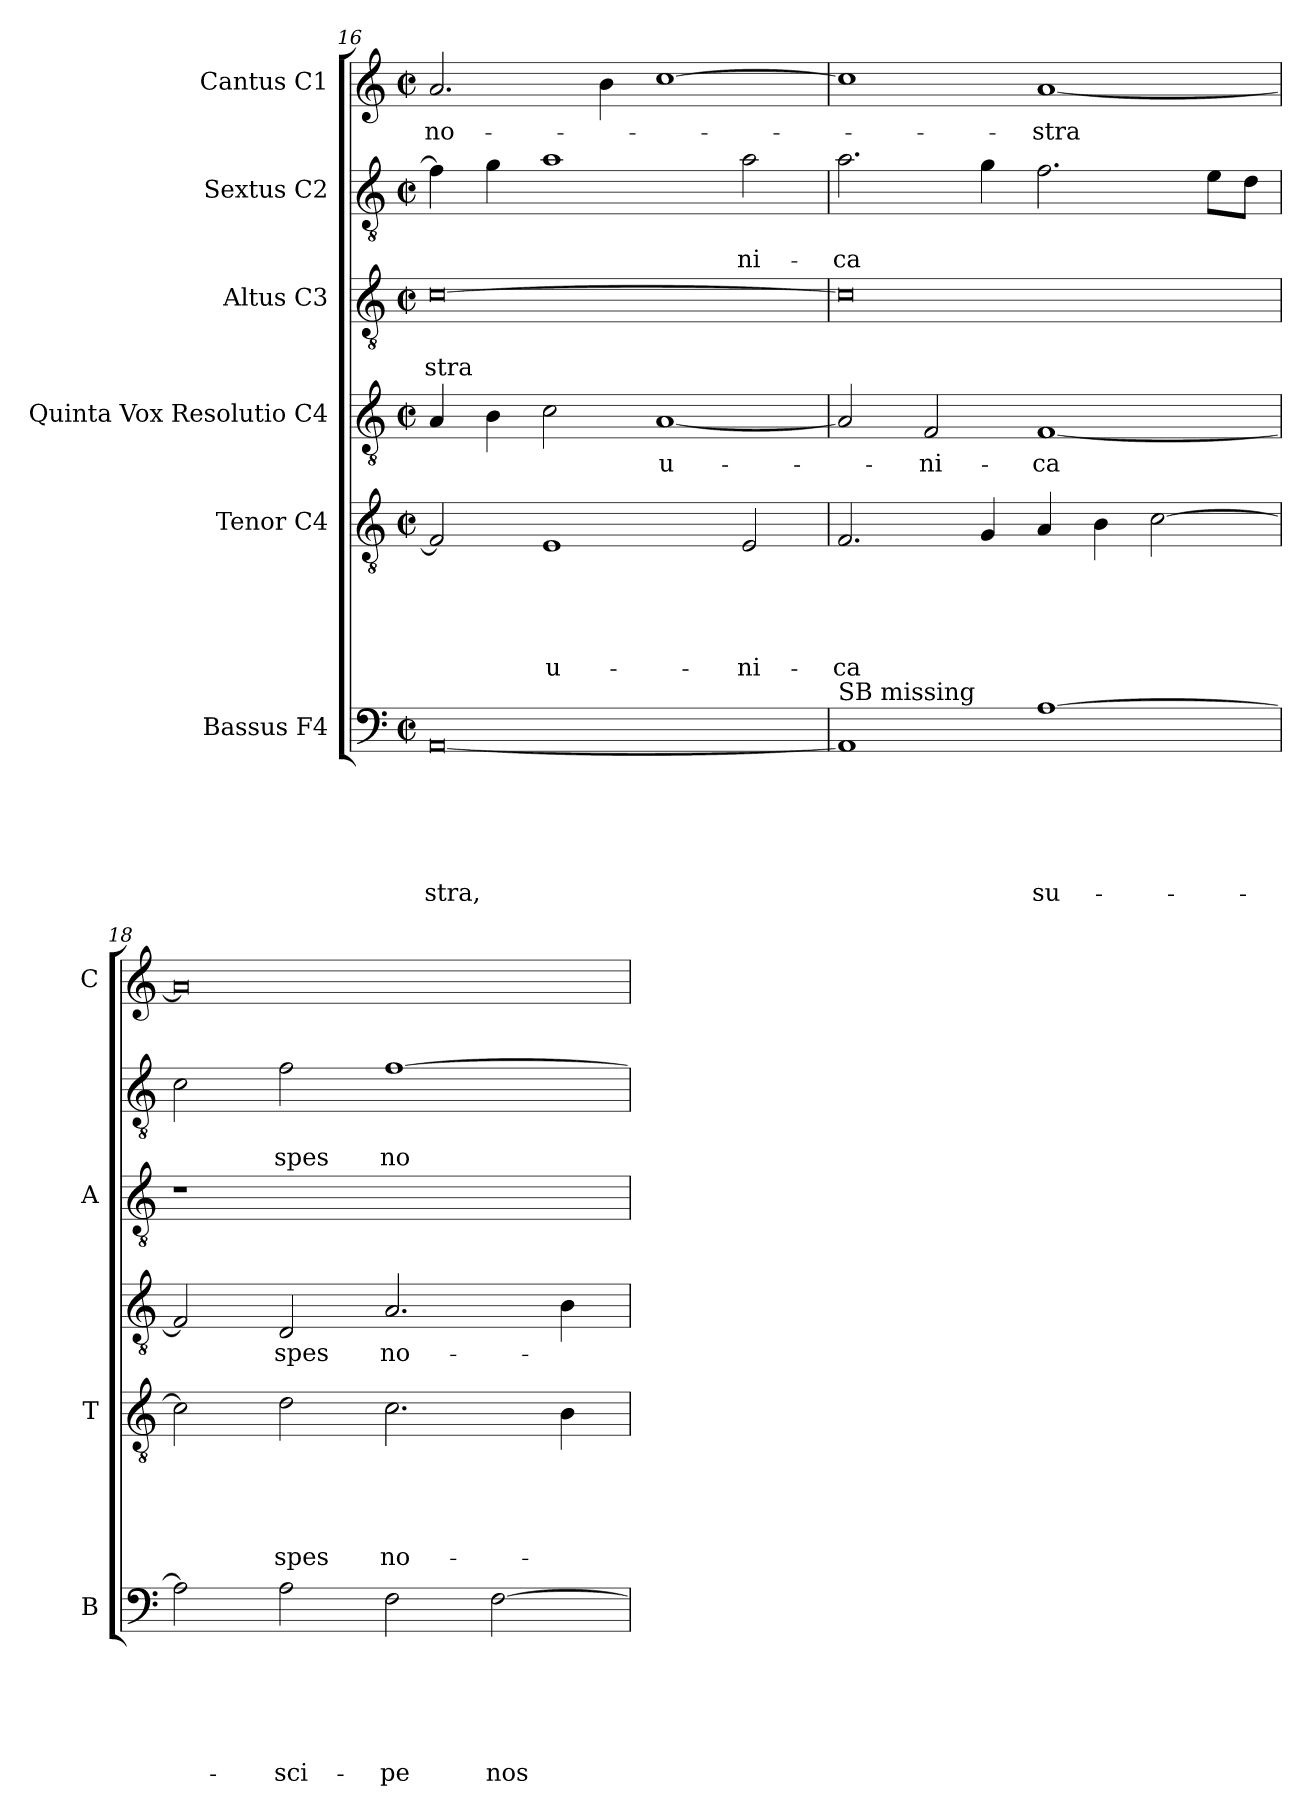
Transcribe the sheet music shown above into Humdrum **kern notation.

**kern	**text	**text	**text	**text	**text	**text	**kern	**text	**text	**text	**text	**text	**kern	**text	**kern	**text	**text	**kern	**text	**text	**kern	**text
*part6	*part6	*part6	*part6	*part6	*part6	*part6	*part5	*part5	*part5	*part5	*part5	*part5	*part4	*part4	*part3	*part3	*part3	*part2	*part2	*part2	*part1	*part1
*staff6	*staff6	*staff6	*staff6	*staff6	*staff6	*staff6	*staff5	*staff5	*staff5	*staff5	*staff5	*staff5	*staff4	*staff4	*staff3	*staff3	*staff3	*staff2	*staff2	*staff2	*staff1	*staff1
*I"Bassus F4	*	*	*	*	*	*	*I"Tenor C4	*	*	*	*	*	*I"Quinta Vox Resolutio C4	*	*I"Altus C3	*	*	*I"Sextus C2	*	*	*I"Cantus C1	*
*I'B	*	*	*	*	*	*	*I'T	*	*	*	*	*	*	*	*I'A	*	*	*	*	*	*I'C	*
!!LO:PB:g=z
*clefF4	*	*	*	*	*	*	*clefGv2	*	*	*	*	*	*clefGv2	*	*clefGv2	*	*	*clefGv2	*	*	*clefG2	*
*k[]	*	*	*	*	*	*	*k[]	*	*	*	*	*	*k[]	*	*k[]	*	*	*k[]	*	*	*k[]	*
*C:	*	*	*	*	*	*	*C:	*	*	*	*	*	*C:	*	*C:	*	*	*C:	*	*	*C:	*
*M2/2	*	*	*	*	*	*	*M2/2	*	*	*	*	*	*M2/2	*	*M2/2	*	*	*M2/2	*	*	*M2/2	*
*met(c|)	*	*	*	*	*	*	*met(c|)	*	*	*	*	*	*met(c|)	*	*met(c|)	*	*	*met(c|)	*	*	*met(c|)	*
=16	=16	=16	=16	=16	=16	=16	=16	=16	=16	=16	=16	=16	=16	=16	=16	=16	=16	=16	=16	=16	=16	=16
!	!	!	!	!	!	!LO:LY:b	!	!	!	!	!	!	!	!	!	!	!LO:LY:b	!	!	!	!	!LO:LY:b
[0AA	.	.	.	.	.	-stra,	2F/]	.	.	.	.	.	4A/	.	[0c	.	-stra	4f\]	.	.	2.a/	no-
.	.	.	.	.	.	.	.	.	.	.	.	.	4B\	.	.	.	.	4g\	.	.	.	.
!	!	!	!	!	!	!	!	!	!	!	!	!LO:LY:b	!	!	!	!	!	!	!	!	!	!
.	.	.	.	.	.	.	1E	.	.	.	.	u-	2c\	.	.	.	.	1a	.	.	.	.
.	.	.	.	.	.	.	.	.	.	.	.	.	.	.	.	.	.	.	.	.	4b\	.
!	!	!	!	!	!	!	!	!	!	!	!	!	!	!LO:LY:b	!	!	!	!	!	!	!	!
.	.	.	.	.	.	.	.	.	.	.	.	.	[1A	u-	.	.	.	.	.	.	[1cc	.
!	!	!	!	!	!	!	!	!	!	!	!	!LO:LY:b	!	!	!	!	!	!	!	!LO:LY:b	!	!
.	.	.	.	.	.	.	2E/	.	.	.	.	-ni-	.	.	.	.	.	2a\	.	-ni-	.	.
=17	=17	=17	=17	=17	=17	=17	=17	=17	=17	=17	=17	=17	=17	=17	=17	=17	=17	=17	=17	=17	=17	=17
!LO:TX:a:t=SB missing	!	!	!	!	!	!	!	!	!	!	!	!	!	!	!	!	!	!	!	!	!	!
!	!	!	!	!	!	!	!	!	!	!	!	!LO:LY:b	!	!	!	!	!	!	!	!LO:LY:b	!	!
1AA]	.	.	.	.	.	.	2.F/	.	.	.	.	-ca	2A/]	.	0c]	.	.	2.a\	.	-ca	1cc]	.
!	!	!	!	!	!	!	!	!	!	!	!	!	!	!LO:LY:b	!	!	!	!	!	!	!	!
.	.	.	.	.	.	.	.	.	.	.	.	.	2F/	-ni-	.	.	.	.	.	.	.	.
.	.	.	.	.	.	.	4G/	.	.	.	.	.	.	.	.	.	.	4g\	.	.	.	.
!	!	!	!	!	!	!LO:LY:b	!	!	!	!	!	!	!	!LO:LY:b	!	!	!	!	!	!	!	!LO:LY:b
[1A	.	.	.	.	.	su-	4A/	.	.	.	.	.	[1F	-ca	.	.	.	2.f\	.	.	[1a	-stra
.	.	.	.	.	.	.	4B\	.	.	.	.	.	.	.	.	.	.	.	.	.	.	.
.	.	.	.	.	.	.	[2c\	.	.	.	.	.	.	.	.	.	.	.	.	.	.	.
.	.	.	.	.	.	.	.	.	.	.	.	.	.	.	.	.	.	8e\L	.	.	.	.
.	.	.	.	.	.	.	.	.	.	.	.	.	.	.	.	.	.	8d\J	.	.	.	.
=18	=18	=18	=18	=18	=18	=18	=18	=18	=18	=18	=18	=18	=18	=18	=18	=18	=18	=18	=18	=18	=18	=18
2A\]	.	.	.	.	.	.	2c\]	.	.	.	.	.	2F/]	.	1r	.	.	2c\	.	.	0a]	.
!	!	!	!	!	!	!LO:LY:b	!	!	!	!	!	!LO:LY:b	!	!LO:LY:b	!	!	!	!	!	!LO:LY:b	!	!
2A\	.	.	.	.	.	-sci-	2d\	.	.	.	.	spes	2D/	spes	.	.	.	2f\	.	spes	.	.
!	!	!	!	!	!	!LO:LY:b	!	!	!	!	!	!LO:LY:b	!	!LO:LY:b	!	!	!	!	!	!LO:LY:b	!	!
2F\	.	.	.	.	.	-pe	2.c\	.	.	.	.	no-	2.A/	no-	1ryy	.	.	[1f	.	no-	.	.
!	!	!	!	!	!	!LO:LY:b	!	!	!	!	!	!	!	!	!	!	!	!	!	!	!	!
[2F\	.	.	.	.	.	nos	.	.	.	.	.	.	.	.	.	.	.	.	.	.	.	.
.	.	.	.	.	.	.	4B\	.	.	.	.	.	4B\	.	.	.	.	.	.	.	.	.
=	=	=	=	=	=	=	=	=	=	=	=	=	=	=	=	=	=	=	=	=	=	=
*-	*-	*-	*-	*-	*-	*-	*-	*-	*-	*-	*-	*-	*-	*-	*-	*-	*-	*-	*-	*-	*-	*-
